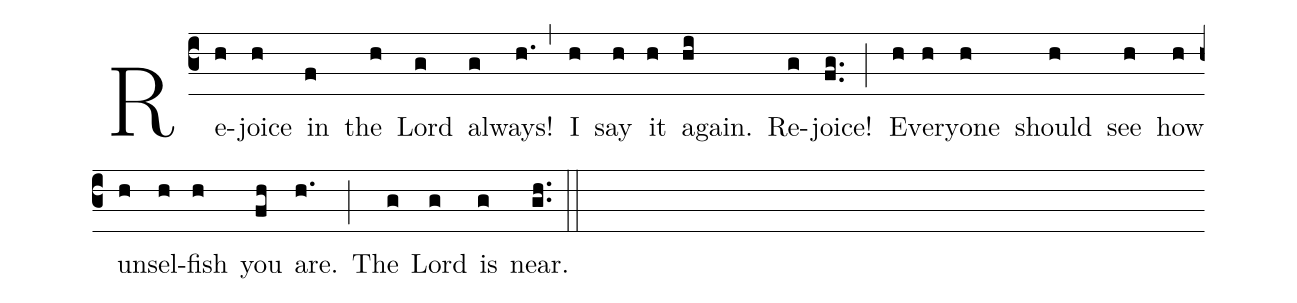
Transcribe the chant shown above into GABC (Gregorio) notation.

%%
(c3)
Re(h)joice(h) in(f) the(h) Lord(g) al(g)ways!(h.) (,)
I(h) say(h) it(h) again.(hi) Re(g)joice!(f.g.)(;)

Ev(h)ery(h)one(h) should(h) see(h) how(h) un(h)sel(h)fish(h) you(fh) are.(h.) (;)

The(g) Lord(g) is(g) near.(gh..) (::)
